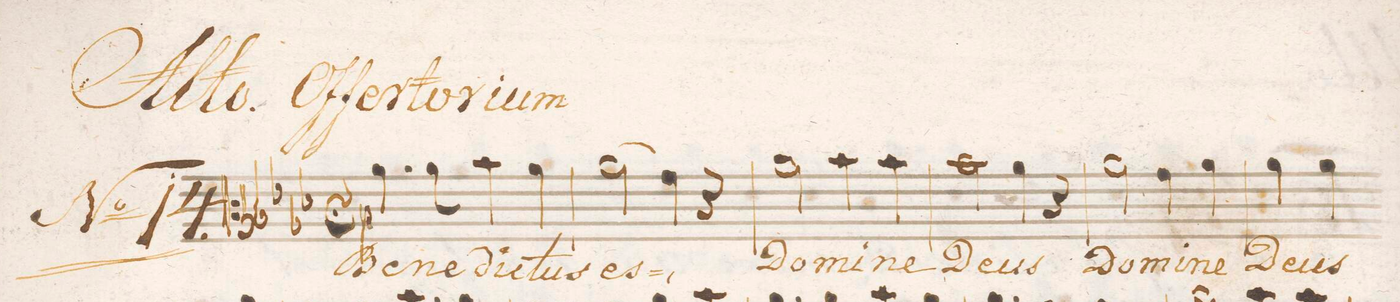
**kern	**text	**dynam
*I"Alto.	*	*
*clefC3	*	*
*k[b-e-a-d-]	*	*
*met(C.)	*	*
*M4/4	*	*
*all\right	*	*
4.a-\	Be-	p
8a-\	-ne-	.
4b-\	-dic-	.
4a-\	-tus	.
=2	=2	=2
*2\right	*	*
(2a-\	es,	.
4g\)	.	.
4r	.	.
=3	=3	=3
2a-\	Do-	.
4b-\	-mi-	.
4b-\	-ne	.
=4	=4	=4
2b-\	De-	.
4a-\	-us	.
4r	.	.
=5	=5	=5
2a-\	Do-	.
4g\	-mi-	.
4a-\	-ne	.
=6	=6	=6
4a-\	De-	.
4a-\	-us	.
*-	*-	*-
